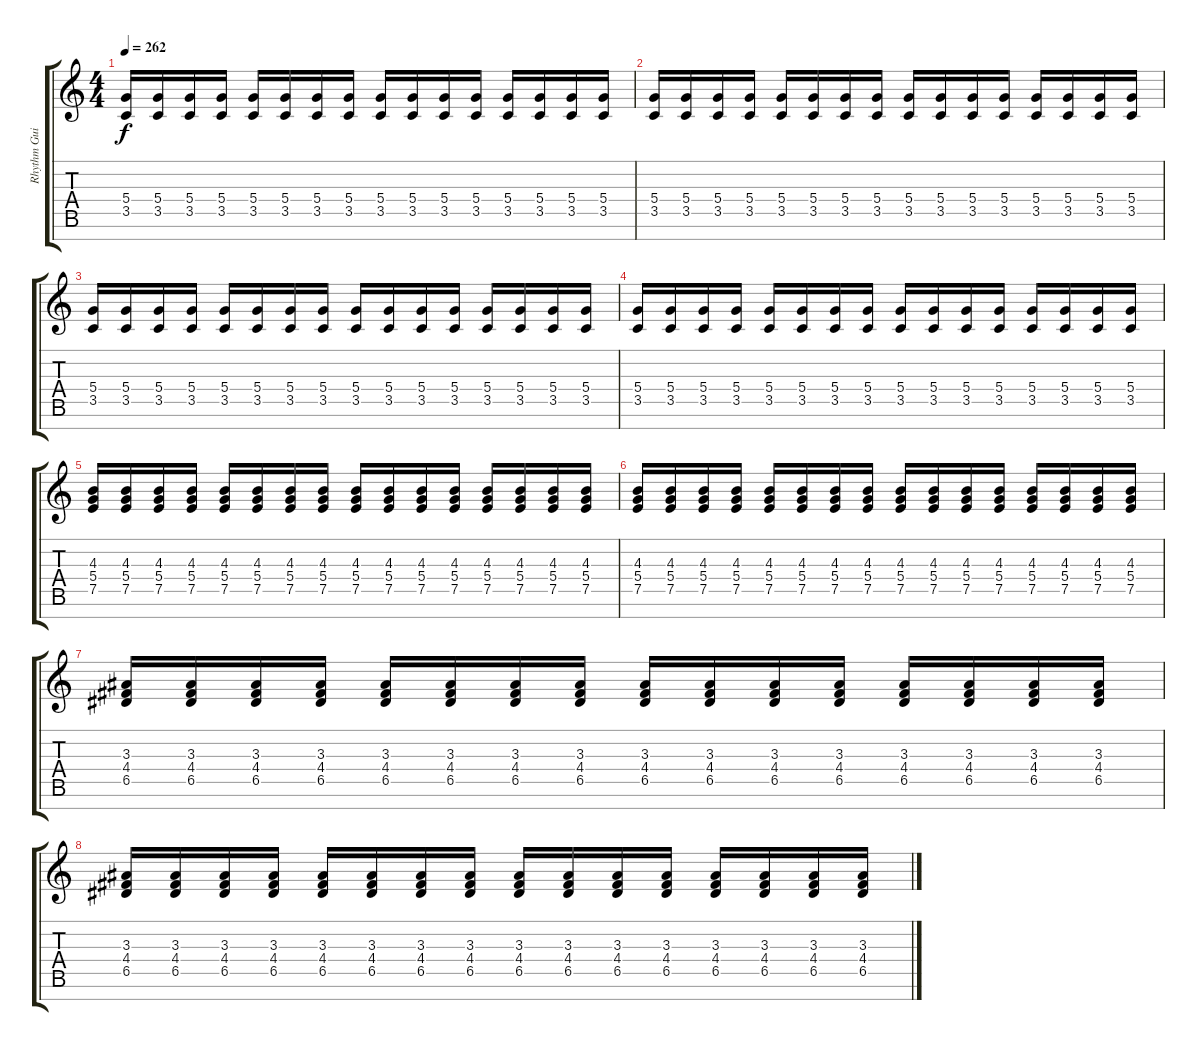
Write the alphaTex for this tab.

\track ("Rhythm Guitar 1" "Rhythm Gui") {instrument distortionguitar}
\staff {score tabs}
\tuning (E4 B3 G3 D3 A2 E2 B1) {hide}
\ts (4 4)
\tempo 262
\clef g2
\ks c
(5.4 3.5).16{dy f} (5.4 3.5).16 (5.4 3.5).16 (5.4 3.5).16 (5.4 3.5).16 (5.4 3.5).16 (5.4 3.5).16 (5.4 3.5).16 (5.4 3.5).16 (5.4 3.5).16 (5.4 3.5).16 (5.4 3.5).16 (5.4 3.5).16 (5.4 3.5).16 (5.4 3.5).16 (5.4 3.5).16 |
(5.4 3.5).16 (5.4 3.5).16 (5.4 3.5).16 (5.4 3.5).16 (5.4 3.5).16 (5.4 3.5).16 (5.4 3.5).16 (5.4 3.5).16 (5.4 3.5).16 (5.4 3.5).16 (5.4 3.5).16 (5.4 3.5).16 (5.4 3.5).16 (5.4 3.5).16 (5.4 3.5).16 (5.4 3.5).16 |
(5.4 3.5).16 (5.4 3.5).16 (5.4 3.5).16 (5.4 3.5).16 (5.4 3.5).16 (5.4 3.5).16 (5.4 3.5).16 (5.4 3.5).16 (5.4 3.5).16 (5.4 3.5).16 (5.4 3.5).16 (5.4 3.5).16 (5.4 3.5).16 (5.4 3.5).16 (5.4 3.5).16 (5.4 3.5).16 |
(5.4 3.5).16 (5.4 3.5).16 (5.4 3.5).16 (5.4 3.5).16 (5.4 3.5).16 (5.4 3.5).16 (5.4 3.5).16 (5.4 3.5).16 (5.4 3.5).16 (5.4 3.5).16 (5.4 3.5).16 (5.4 3.5).16 (5.4 3.5).16 (5.4 3.5).16 (5.4 3.5).16 (5.4 3.5).16 |
(4.3 5.4 7.5).16 (4.3 5.4 7.5).16 (4.3 5.4 7.5).16 (4.3 5.4 7.5).16 (4.3 5.4 7.5).16 (4.3 5.4 7.5).16 (4.3 5.4 7.5).16 (4.3 5.4 7.5).16 (4.3 5.4 7.5).16 (4.3 5.4 7.5).16 (4.3 5.4 7.5).16 (4.3 5.4 7.5).16 (4.3 5.4 7.5).16 (4.3 5.4 7.5).16 (4.3 5.4 7.5).16 (4.3 5.4 7.5).16 |
(4.3 5.4 7.5).16 (4.3 5.4 7.5).16 (4.3 5.4 7.5).16 (4.3 5.4 7.5).16 (4.3 5.4 7.5).16 (4.3 5.4 7.5).16 (4.3 5.4 7.5).16 (4.3 5.4 7.5).16 (4.3 5.4 7.5).16 (4.3 5.4 7.5).16 (4.3 5.4 7.5).16 (4.3 5.4 7.5).16 (4.3 5.4 7.5).16 (4.3 5.4 7.5).16 (4.3 5.4 7.5).16 (4.3 5.4 7.5).16 |
(3.3 4.4 6.5).16 (3.3 4.4 6.5).16 (3.3 4.4 6.5).16 (3.3 4.4 6.5).16 (3.3 4.4 6.5).16 (3.3 4.4 6.5).16 (3.3 4.4 6.5).16 (3.3 4.4 6.5).16 (3.3 4.4 6.5).16 (3.3 4.4 6.5).16 (3.3 4.4 6.5).16 (3.3 4.4 6.5).16 (3.3 4.4 6.5).16 (3.3 4.4 6.5).16 (3.3 4.4 6.5).16 (3.3 4.4 6.5).16 |
(3.3 4.4 6.5).16 (3.3 4.4 6.5).16 (3.3 4.4 6.5).16 (3.3 4.4 6.5).16 (3.3 4.4 6.5).16 (3.3 4.4 6.5).16 (3.3 4.4 6.5).16 (3.3 4.4 6.5).16 (3.3 4.4 6.5).16 (3.3 4.4 6.5).16 (3.3 4.4 6.5).16 (3.3 4.4 6.5).16 (3.3 4.4 6.5).16 (3.3 4.4 6.5).16 (3.3 4.4 6.5).16 (3.3 4.4 6.5).16
